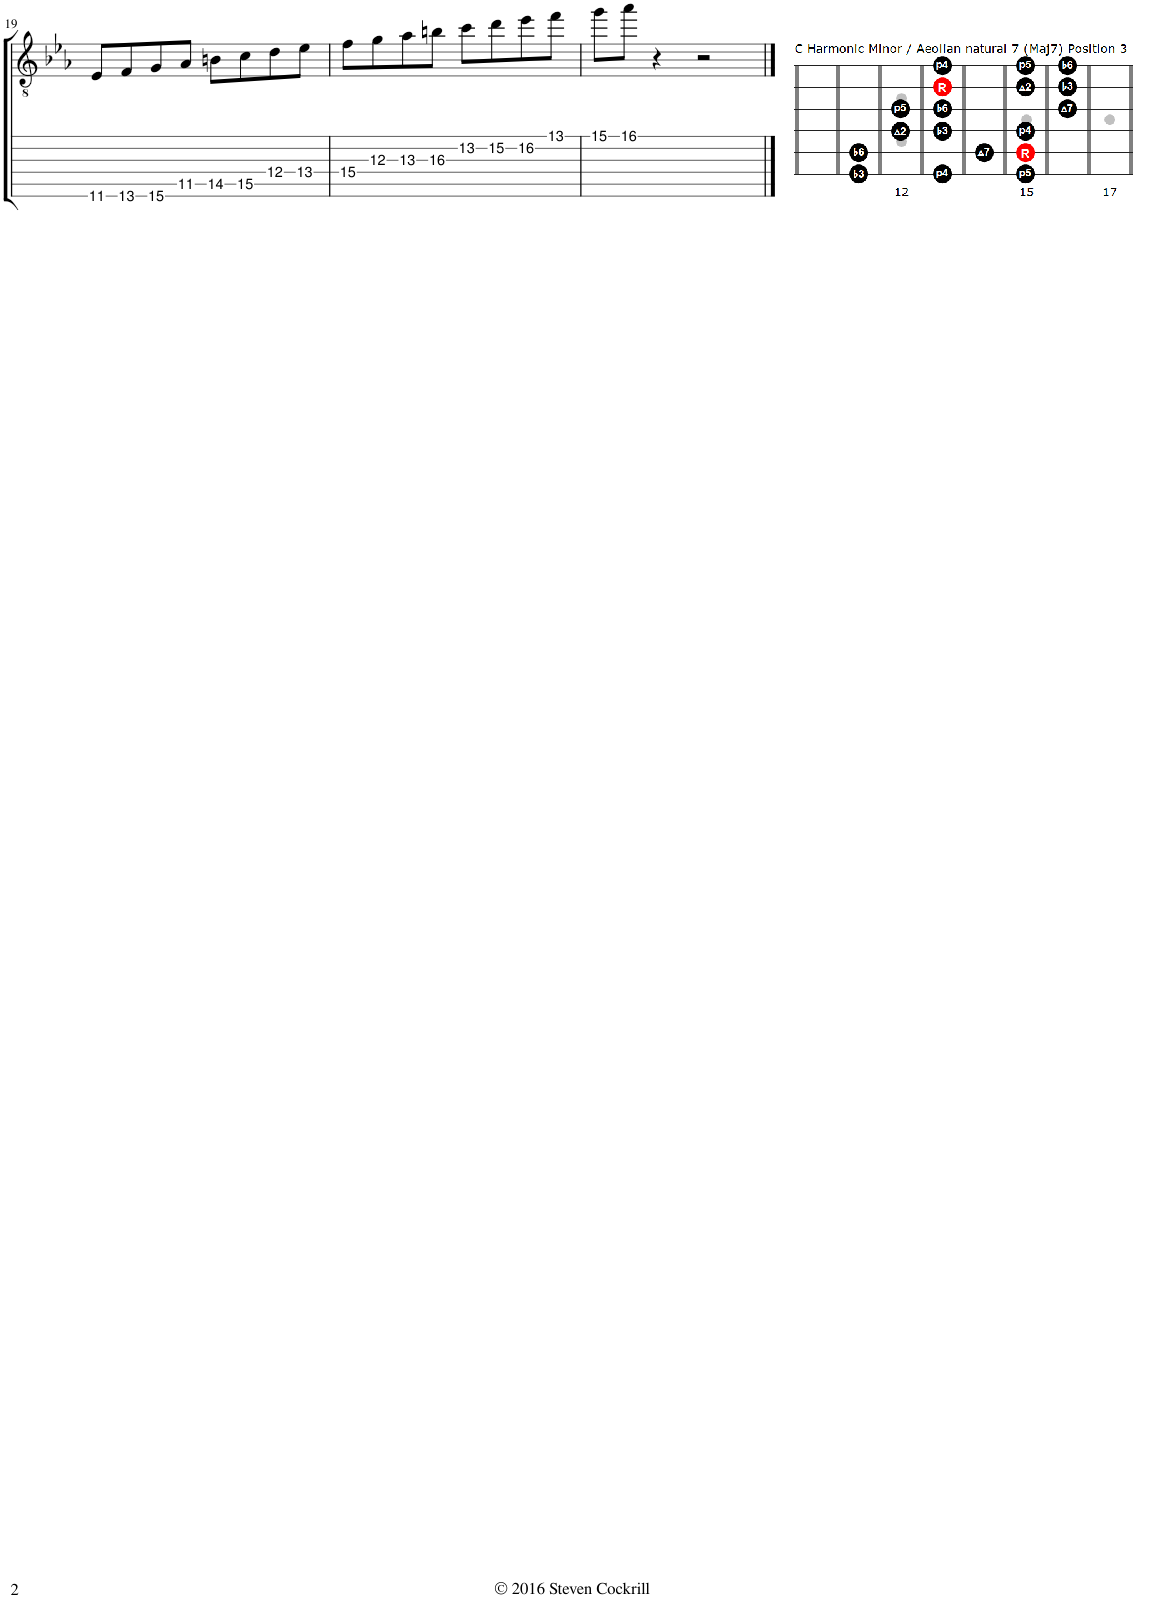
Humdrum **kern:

**kern	**kern
*part1	*part1
*staff2	*staff1
*I"Guitar	*
*I'Guit.	*
!!LO:PB:g=z
*	*clefGv2
*k[b-e-a-]	*k[b-e-a-]
*M4/4	*M4/4
=19	=19
8E-L	8E-/L
8FJ	8F/
8GL	8G/
8A-J	8A-/J
8BL	8Bn\L
8cJ	8c\
8dL	8d\
8e-J	8e-\J
=20	=20
8fL	8f\L
8gJ	8g\
8a-L	8a-\
8bJ	8bn\J
8ccL	8cc\L
8ddJ	8dd\
8ee-L	8ee-\
8ffJ	8ff\J
=21	=21
8ggL	8gg\L
8aa-J	8aa-\J
4r	4r
2r	2r
==	==
*-	*-
